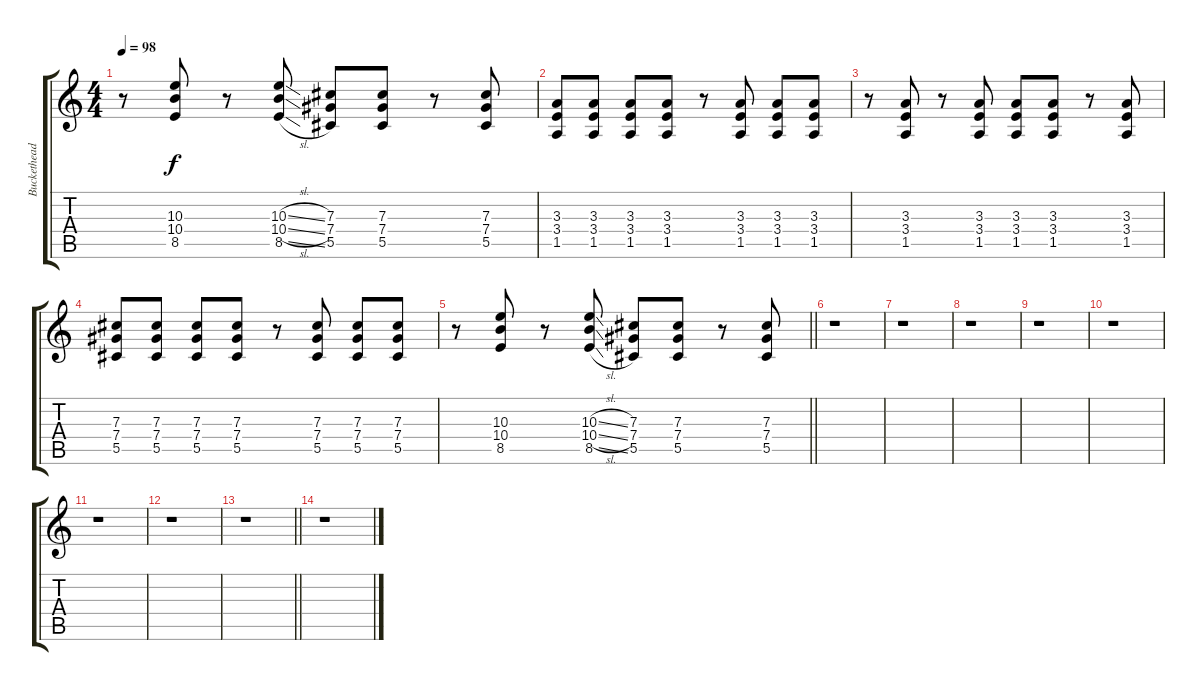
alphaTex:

\track ("Buckethead" "Buckethead") {instrument distortionguitar}
\staff {score tabs}
\tuning (Eb4 Bb3 Gb3 Db3 Ab2 Db2) {hide}
\ts (4 4)
\tempo 98
\clef g2
\ks c
r.8{dy f} (10.3 10.4 8.5).8 r.8 (10.3{sl} 10.4{sl} 8.5{sl}).8 (7.3 7.4 5.5).8 (7.3 7.4 5.5).8 r.8 (7.3 7.4 5.5).8 |
(3.3 3.4 1.5).8 (3.3 3.4 1.5).8 (3.3 3.4 1.5).8 (3.3 3.4 1.5).8 r.8 (3.3 3.4 1.5).8 (3.3 3.4 1.5).8 (3.3 3.4 1.5).8 |
r.8 (3.3 3.4 1.5).8 r.8 (3.3 3.4 1.5).8 (3.3 3.4 1.5).8 (3.3 3.4 1.5).8 r.8 (3.3 3.4 1.5).8 |
(7.3 7.4 5.5).8 (7.3 7.4 5.5).8 (7.3 7.4 5.5).8 (7.3 7.4 5.5).8 r.8 (7.3 7.4 5.5).8 (7.3 7.4 5.5).8 (7.3 7.4 5.5).8 |
\barLineRight lightlight
r.8 (10.3 10.4 8.5).8 r.8 (10.3{sl} 10.4{sl} 8.5{sl}).8 (7.3 7.4 5.5).8 (7.3 7.4 5.5).8 r.8 (7.3 7.4 5.5).8 |
r.1 |
r.1 |
r.1 |
r.1 |
r.1 |
r.1 |
r.1 |
\barLineRight lightlight
r.1 |
r.1
